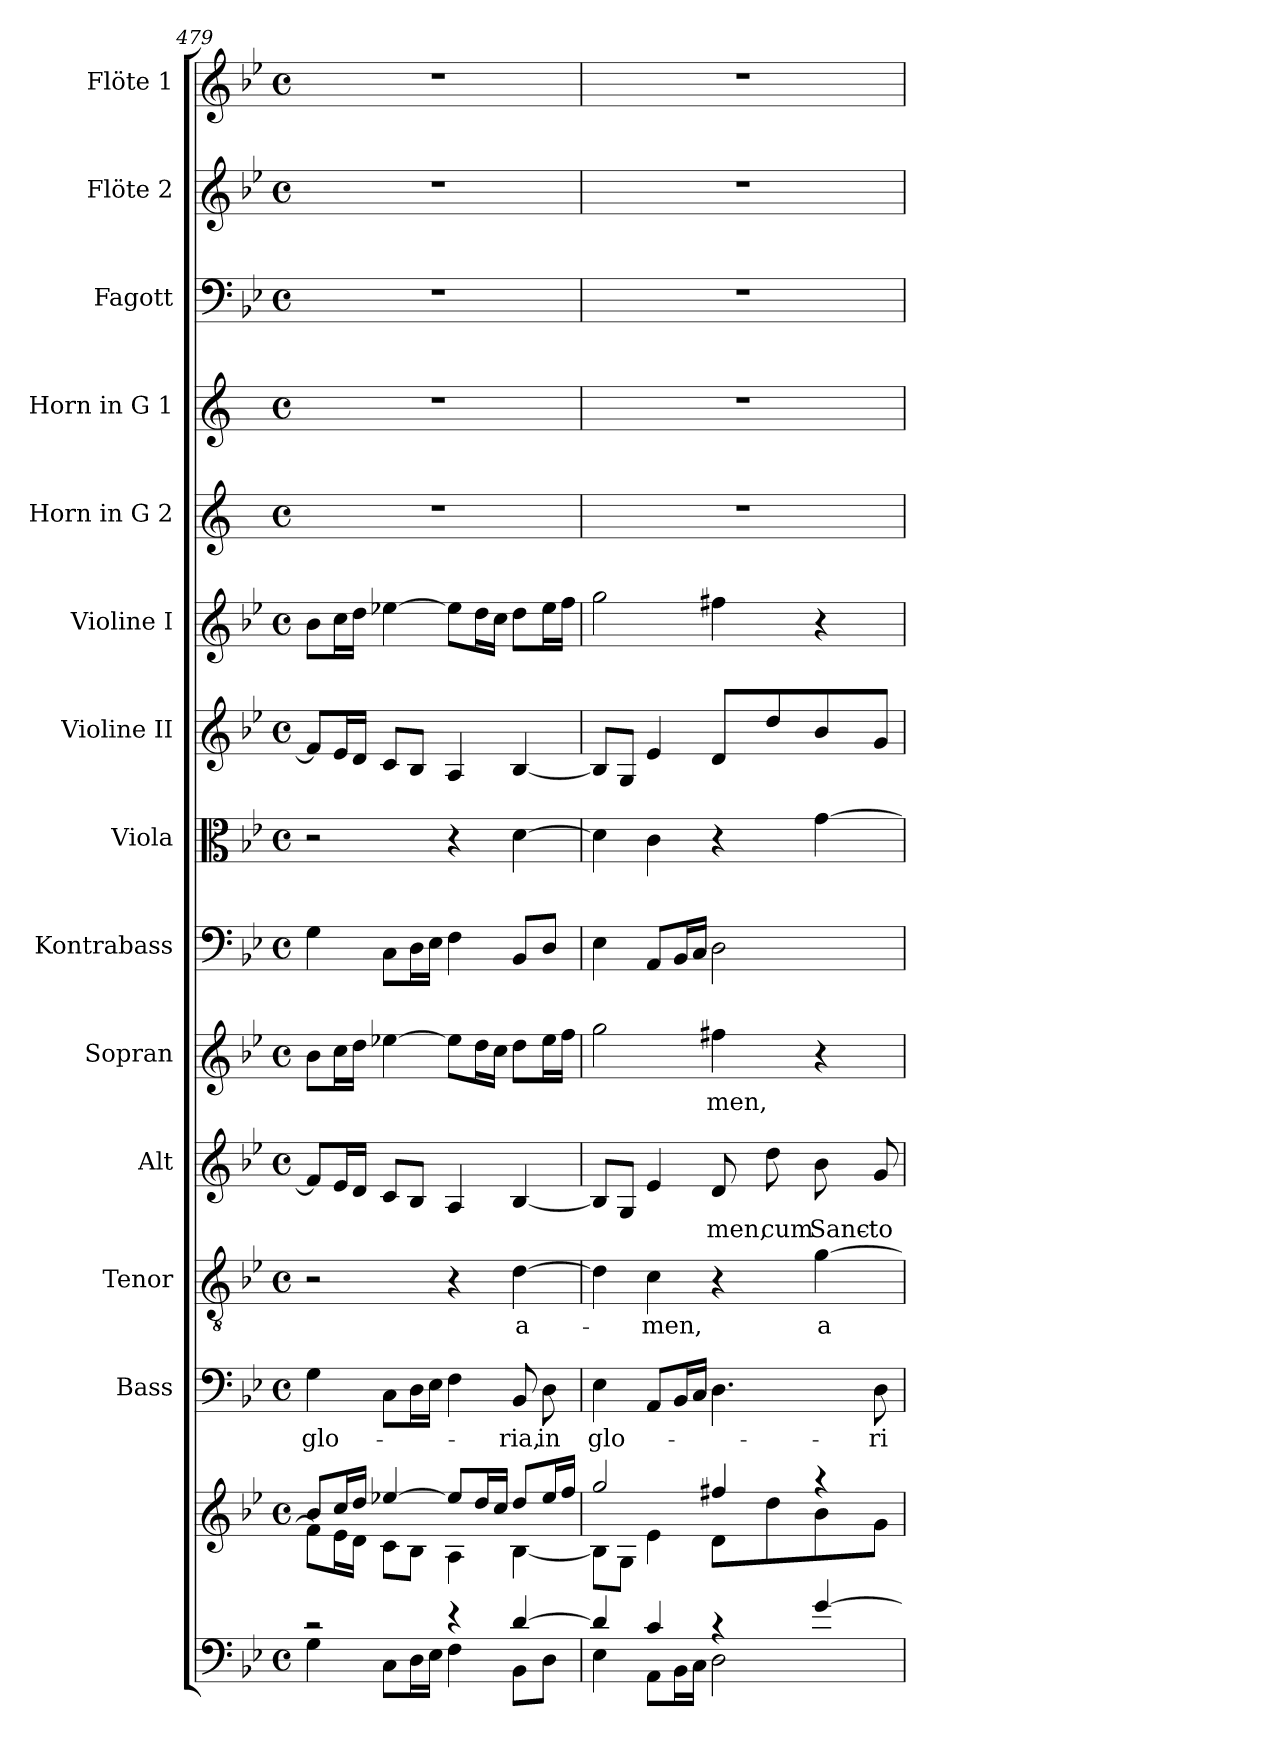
**kern	**kern	**kern	**text	**kern	**text	**kern	**text	**kern	**text	**kern	**kern	**kern	**kern	**kern	**kern	**kern	**kern	**kern
*part14	*part14	*part13	*part13	*part12	*part12	*part11	*part11	*part10	*part10	*part9	*part8	*part7	*part6	*part5	*part4	*part3	*part2	*part1
*staff15	*staff14	*staff13	*staff13	*staff12	*staff12	*staff11	*staff11	*staff10	*staff10	*staff9	*staff8	*staff7	*staff6	*staff5	*staff4	*staff3	*staff2	*staff1
*	*	*I"Bass	*	*I"Tenor	*	*I"Alt	*	*I"Sopran	*	*I"Kontrabass	*I"Viola	*I"Violine II	*I"Violine I	*I"Horn in G 2	*I"Horn in G 1	*I"Fagott	*I"Flöte 2	*I"Flöte 1
*	*	*I'B.	*	*I'T.	*	*I'A.	*	*I'S.	*	*I'Kb.	*I'Vla.	*I'Vl. II	*I'Vl. I	*	*	*I'Fg.	*I'Fl. 2	*I'Fl. 1
!!LO:PB:g=z
*clefF4	*clefG2	*clefF4	*	*clefGv2	*	*clefG2	*	*clefG2	*	*clefF4	*clefC3	*clefG2	*clefG2	*clefG2	*clefG2	*clefF4	*clefG2	*clefG2
*	*	*	*	*	*	*	*	*	*	*ITrd7c12	*	*	*	*ITrd1c2	*ITrd1c2	*	*	*
*k[b-e-]	*k[b-e-]	*k[b-e-]	*	*k[b-e-]	*	*k[b-e-]	*	*k[b-e-]	*	*k[b-e-]	*k[b-e-]	*k[b-e-]	*k[b-e-]	*k[b-e-]	*k[b-e-]	*k[b-e-]	*k[b-e-]	*k[b-e-]
*B-:	*B-:	*B-:	*	*B-:	*	*B-:	*	*B-:	*	*B-:	*B-:	*B-:	*B-:	*B-:	*B-:	*B-:	*B-:	*B-:
*M4/4	*M4/4	*M4/4	*	*M4/4	*	*M4/4	*	*M4/4	*	*M4/4	*M4/4	*M4/4	*M4/4	*M4/4	*M4/4	*M4/4	*M4/4	*M4/4
*met(c)	*met(c)	*met(c)	*	*met(c)	*	*met(c)	*	*met(c)	*	*met(c)	*met(c)	*met(c)	*met(c)	*met(c)	*met(c)	*met(c)	*met(c)	*met(c)
=479	=479	=479	=479	=479	=479	=479	=479	=479	=479	=479	=479	=479	=479	=479	=479	=479	=479	=479
*^	*^	*	*	*	*	*	*	*	*	*	*	*	*	*	*	*	*	*
!	!	!	!	!	!LO:LY:b	!	!	!	!	!	!	!	!	!	!	!	!	!	!	!
2rc	4G\	8b-/L	8f\L]	4G\	glo-	2r	.	8f/L]	.	8b-\L	.	4GG\	2r	8f/L]	8b-\L	1r	1r	1r	1r	1r
.	.	16cc/L	16e-\L	.	.	.	.	16e-/L	.	16cc\L	.	.	.	16e-/L	16cc\L	.	.	.	.	.
.	.	16dd/JJ	16d\JJ	.	.	.	.	16d/JJ	.	16dd\JJ	.	.	.	16d/JJ	16dd\JJ	.	.	.	.	.
.	8C\L	[>4ee-X/	8c\L	8C\L	.	.	.	8c/L	.	[4ee-X\	.	8CC\L	.	8c/L	[4ee-X\	.	.	.	.	.
.	16D\L	.	8B-\J	16D\L	.	.	.	8B-/J	.	.	.	16DD\L	.	8B-/J	.	.	.	.	.	.
.	16E-\JJ	.	.	16E-\JJ	.	.	.	.	.	.	.	16EE-\JJ	.	.	.	.	.	.	.	.
4rd	4F\	8ee-/L]	4A\	4F\	.	4r	.	4A/	.	8ee-\L]	.	4FF\	4r	4A/	8ee-\L]	.	.	.	.	.
.	.	16dd/L	.	.	.	.	.	.	.	16dd\L	.	.	.	.	16dd\L	.	.	.	.	.
.	.	16cc/JJ	.	.	.	.	.	.	.	16cc\JJ	.	.	.	.	16cc\JJ	.	.	.	.	.
!	!	!	!	!	!LO:LY:b	!	!LO:LY:b	!	!	!	!	!	!	!	!	!	!	!	!	!
[>4d/	8BB-\L	8dd/L	[<4B-\	8BB-/	-ria,	[4d\	a-	[4B-/	.	8dd\L	.	8BBB-/L	[4d\	[4B-/	8dd\L	.	.	.	.	.
!	!	!	!	!	!LO:LY:b	!	!	!	!	!	!	!	!	!	!	!	!	!	!	!
.	8D\J	16ee-/L	.	8D\	in	.	.	.	.	16ee-\L	.	8DD/J	.	.	16ee-\L	.	.	.	.	.
.	.	16ff/JJ	.	.	.	.	.	.	.	16ff\JJ	.	.	.	.	16ff\JJ	.	.	.	.	.
=480	=480	=480	=480	=480	=480	=480	=480	=480	=480	=480	=480	=480	=480	=480	=480	=480	=480	=480	=480	=480
!	!	!	!	!	!LO:LY:b	!	!	!	!	!	!	!	!	!	!	!	!	!	!	!
4d/]	4E-\	2gg/	8B-\L]	4E-\	glo-	4d\]	.	8B-/L]	.	2gg\	.	4EE-\	4d\]	8B-/L]	2gg\	1r	1r	1r	1r	1r
.	.	.	8G\J	.	.	.	.	8G/J	.	.	.	.	.	8G/J	.	.	.	.	.	.
!	!	!	!	!	!	!	!LO:LY:b	!	!	!	!	!	!	!	!	!	!	!	!	!
4c/	8AA\L	.	4e-\	8AA/L	.	4c\	-men,	4e-/	.	.	.	8AAA/L	4c\	4e-/	.	.	.	.	.	.
.	16BB-\L	.	.	16BB-/L	.	.	.	.	.	.	.	16BBB-/L	.	.	.	.	.	.	.	.
.	16C\JJ	.	.	16C/JJ	.	.	.	.	.	.	.	16CC/JJ	.	.	.	.	.	.	.	.
!	!	!	!	!	!	!	!	!	!LO:LY:b	!	!LO:LY:b	!	!	!	!	!	!	!	!	!
4rc	2D\	4ff#X/	8d\L	4.D\	.	4r	.	8d/	-men,	4ff#X\	-men,	2DD\	4r	8d/L	4ff#X\	.	.	.	.	.
!	!	!	!	!	!	!	!	!	!LO:LY:b	!	!	!	!	!	!	!	!	!	!	!
.	.	.	8dd\	.	.	.	.	8dd\	cum	.	.	.	.	8dd/	.	.	.	.	.	.
!	!	!	!	!	!	!	!LO:LY:b	!	!LO:LY:b	!	!	!	!	!	!	!	!	!	!	!
[>4g/	.	4rgg	8b-\	.	.	[4g\	a-	8b-\	Sanc-	4r	.	.	[4g\	8b-/	4r	.	.	.	.	.
!	!	!	!	!	!LO:LY:b	!	!	!	!LO:LY:b	!	!	!	!	!	!	!	!	!	!	!
.	.	.	8g\J	8D\	-ri-	.	.	8g/	-to	.	.	.	.	8g/J	.	.	.	.	.	.
*v	*v	*	*	*	*	*	*	*	*	*	*	*	*	*	*	*	*	*	*	*
*	*v	*v	*	*	*	*	*	*	*	*	*	*	*	*	*	*	*	*	*
=	=	=	=	=	=	=	=	=	=	=	=	=	=	=	=	=	=	=
*-	*-	*-	*-	*-	*-	*-	*-	*-	*-	*-	*-	*-	*-	*-	*-	*-	*-	*-
